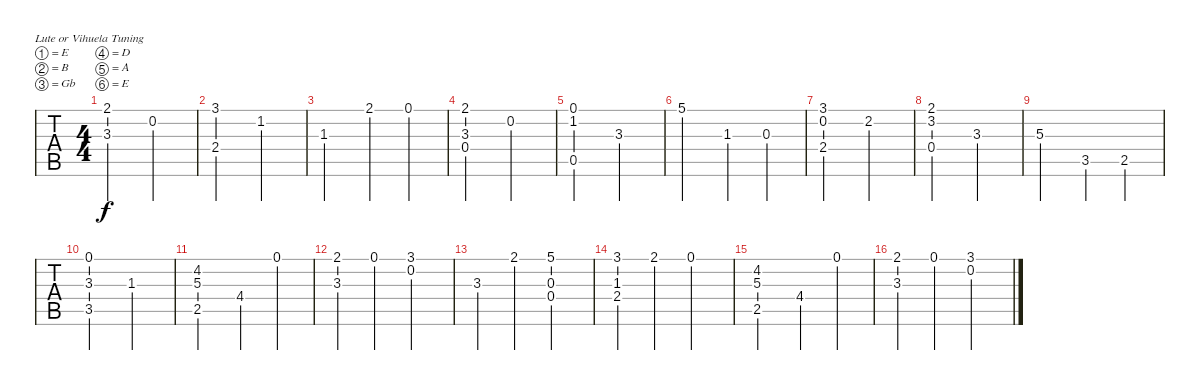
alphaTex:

\bracketExtendMode groupsimilarinstruments
\singleTrackTrackNamePolicy hidden
\multiTrackTrackNamePolicy hidden
\firstSystemTrackNameOrientation horizontal
\otherSystemsTrackNameOrientation horizontal
\track ("Guitar Standard" "Guitar Sta") {instrument acousticguitarsteel}
\staff {tabs}
\tuning (E4 B3 Gb3 D3 A2 E2)
\ts (4 4)
\tempo (120 hide)
\clef g2
\scale
0.955864
\ks c
(2.1 3.3).2{dy f} 0.2.2 |
\scale
0.955864 (3.1 2.4).2 1.2.2 |
\scale
0.955864 1.3.2 2.1.4 0.1.4 |
\scale
0.955864 (2.1 3.3 0.4).2 0.2.2 |
\scale
0.955864 (0.1 1.2 0.5).2 3.3.2 |
\scale
0.955864 5.1.2 1.3.4 0.3.4 |
\scale
1.26482 (3.1 0.2 2.4).2 2.2.2 |
\scale
0.955864 (2.1 3.2 0.4).2 3.3.2 |
\scale
0.955864 5.3.2 3.5.4 2.5.4 |
\scale
0.955864 (0.1 3.3 3.5).2 1.3.2 |
\scale
0.955864 (4.2 5.3 2.5).2 4.4.4 0.1.4 |
\scale
0.955864 (2.1 3.3).4 0.1.4 (3.1 0.2).2 |
\scale
0.955864 3.3.4 2.1.4 (5.1 0.3 0.4).2 |
\scale
1.26482 (3.1 1.3 2.4).4 2.1.4 0.1.2 |
\scale
0.955864 (4.2 5.3 2.5).2 4.4.4 0.1.4 |
\scale
0.955864 (2.1 3.3).4 0.1.4 (3.1 0.2).2
